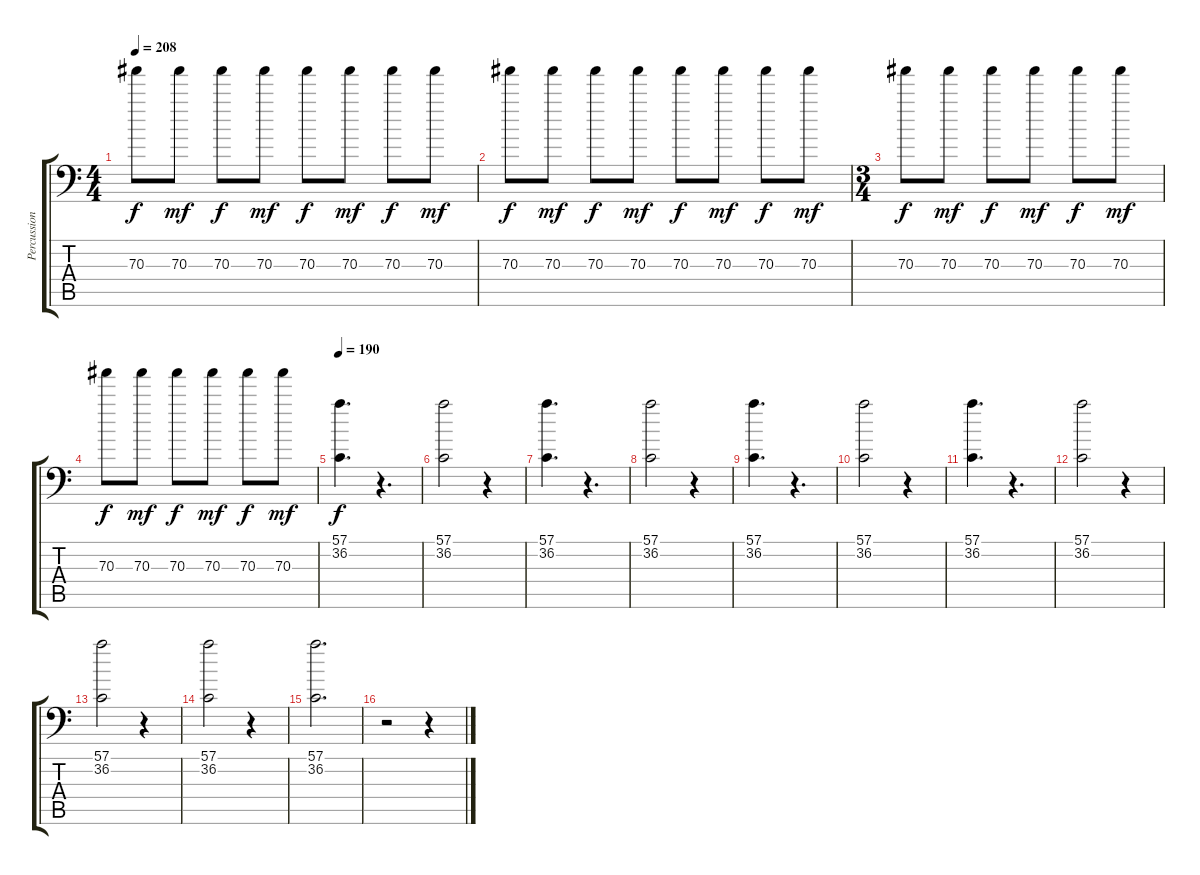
\track ("Percussions" "Percussion") {instrument acousticgrandpiano}
\staff {score tabs}
\tuning (C-1 C-1 C-1 C-1 C-1 C-1) {hide}
\ts (4 4)
\tempo 208
\clef f4
\ks c
70.3.8{dy f} 70.3.8{dy mf} 70.3.8{dy f} 70.3.8{dy mf} 70.3.8{dy f} 70.3.8{dy mf} 70.3.8{dy f} 70.3.8{dy mf} |
70.3.8{dy f} 70.3.8{dy mf} 70.3.8{dy f} 70.3.8{dy mf} 70.3.8{dy f} 70.3.8{dy mf} 70.3.8{dy f} 70.3.8{dy mf} |
\ts (3 4)
70.3.8{dy f} 70.3.8{dy mf} 70.3.8{dy f} 70.3.8{dy mf} 70.3.8{dy f} 70.3.8{dy mf} |
70.3.8{dy f} 70.3.8{dy mf} 70.3.8{dy f} 70.3.8{dy mf} 70.3.8{dy f} 70.3.8{dy mf} |
\tempo 190
(57.1 36.2).4{d dy f} r.4{d} |
(57.1 36.2).2 r.4 |
(57.1 36.2).4{d} r.4{d} |
(57.1 36.2).2 r.4 |
(57.1 36.2).4{d} r.4{d} |
(57.1 36.2).2 r.4 |
(57.1 36.2).4{d} r.4{d} |
(57.1 36.2).2 r.4 |
(57.1 36.2).2 r.4 |
(57.1 36.2).2 r.4 |
(57.1 36.2).2{d} |
r.2 r.4
